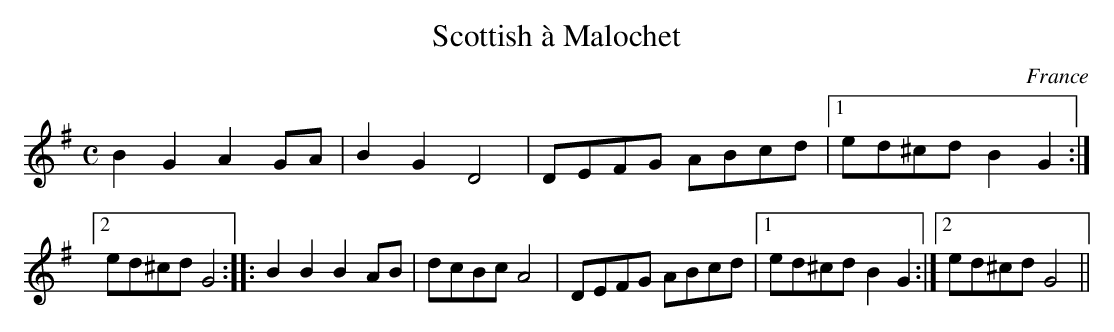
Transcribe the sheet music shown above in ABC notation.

X:1
T:Scottish \`a Malochet
M:C
O:France
K:G
B2G2A2GA|B2G2D4|DEFG ABcd|1ed^cdB2G2:|2ed^cdG4::\
B2B2B2AB|dcBcA4|DEFG ABcd|1ed^cdB2G2:|2ed^cdG4||
